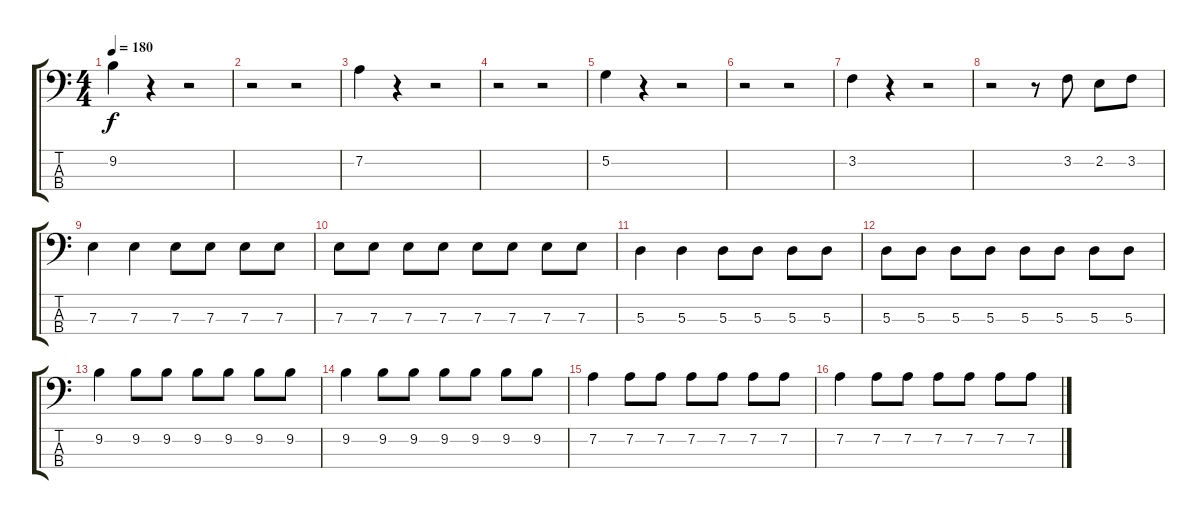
\track "" {instrument electricbasspick}
\staff {score tabs}
\tuning (G2 D2 A1 E1) {hide}
\ts (4 4)
\tempo 180
\clef f4
\ks c
9.2.4{dy f} r.4 r.2 |
r.2 r.2 |
7.2.4 r.4 r.2 |
r.2 r.2 |
5.2.4 r.4 r.2 |
r.2 r.2 |
3.2.4 r.4 r.2 |
r.2 r.8 3.2.8 2.2.8 3.2.8 |
7.3.4 7.3.4 7.3.8 7.3.8 7.3.8 7.3.8 |
7.3.8 7.3.8 7.3.8 7.3.8 7.3.8 7.3.8 7.3.8 7.3.8 |
5.3.4 5.3.4 5.3.8 5.3.8 5.3.8 5.3.8 |
5.3.8 5.3.8 5.3.8 5.3.8 5.3.8 5.3.8 5.3.8 5.3.8 |
9.2.4 9.2.8 9.2.8 9.2.8 9.2.8 9.2.8 9.2.8 |
9.2.4 9.2.8 9.2.8 9.2.8 9.2.8 9.2.8 9.2.8 |
7.2.4 7.2.8 7.2.8 7.2.8 7.2.8 7.2.8 7.2.8 |
7.2.4 7.2.8 7.2.8 7.2.8 7.2.8 7.2.8 7.2.8
